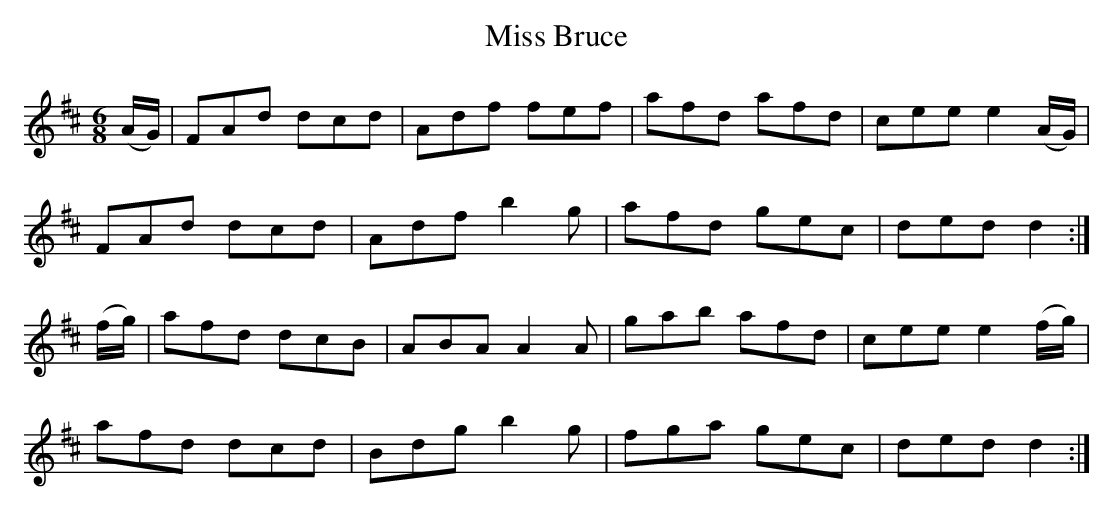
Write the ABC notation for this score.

X:1
T: Miss Bruce
M:6/8
L:1/8
K:D
(A/G/) | FAd dcd | Adf fef | afd afd | cee e2 (A/G/) |
FAd dcd | Adf b2g | afd gec | ded d2 :|
(f/g/) | afd dcB | ABA A2A | gab afd | cee e2 (f/g/) |
afd dcd | Bdg b2g | fga gec | ded d2 :|
